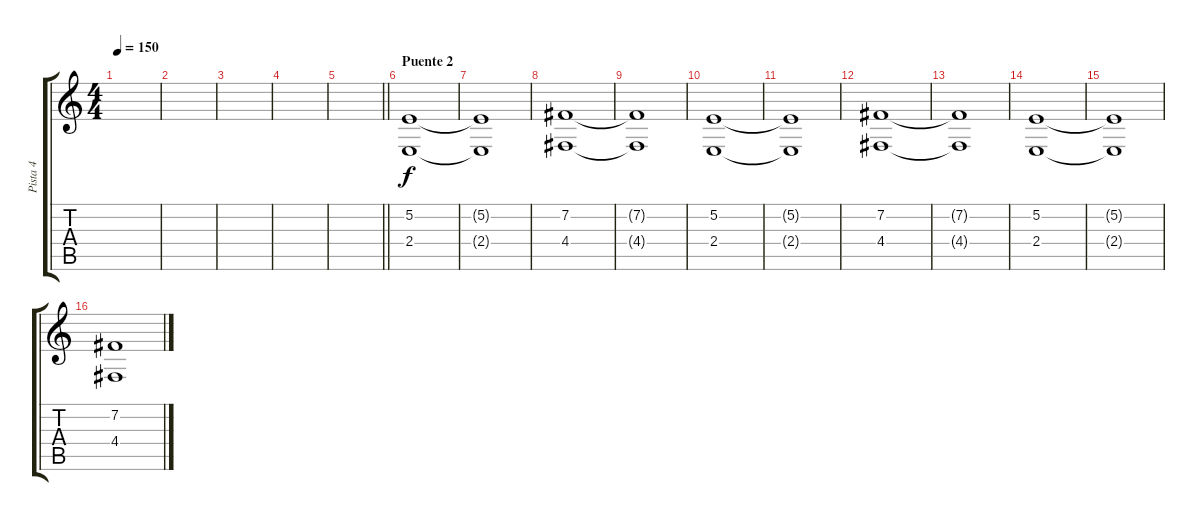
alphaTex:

\track ("Pista 4" "Pista 4") {instrument pad4choir}
\staff {score tabs}
\tuning (E4 B3 G3 D3 A2 E2) {hide}
\ts (4 4)
\tempo 150
\clef g2
\ks c
|
|
|
|
\barLineRight lightlight
|
\section ("" "Puente 2")
(5.2 2.4).1 |
(5.2{t} 2.4{t}).1 |
(7.2 4.4).1 |
(7.2{t} 4.4{t}).1 |
(5.2 2.4).1 |
(5.2{t} 2.4{t}).1 |
(7.2 4.4).1 |
(7.2{t} 4.4{t}).1 |
(5.2 2.4).1 |
(5.2{t} 2.4{t}).1 |
(7.2 4.4).1
